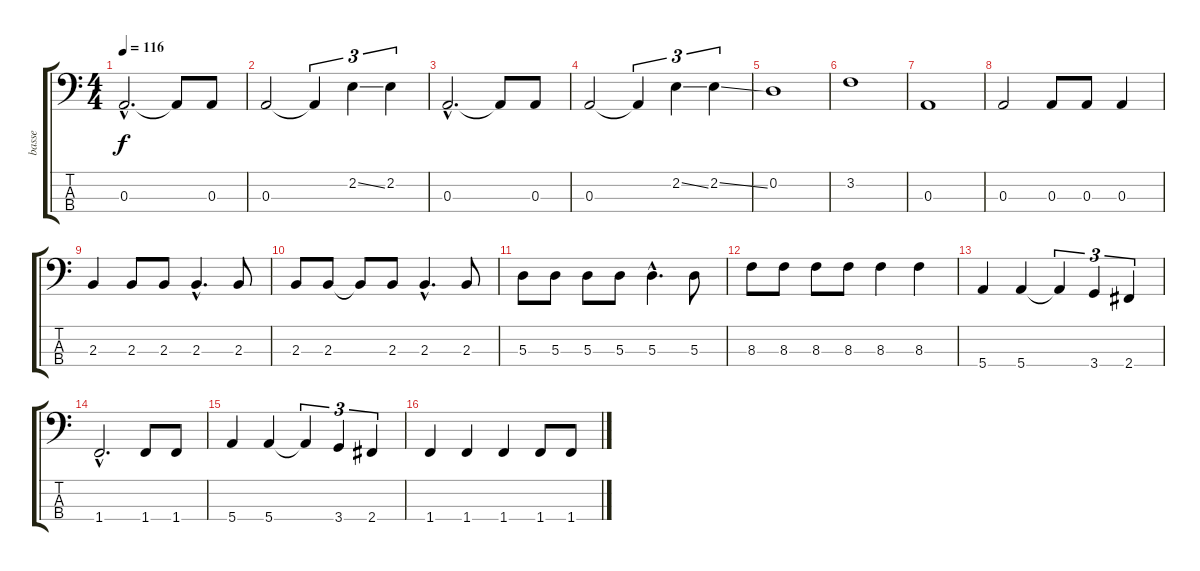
\track ("basse" "basse") {instrument electricbassfinger}
\staff {score tabs}
\tuning (G2 D2 A1 E1) {hide}
\ts (4 4)
\tempo 116
\clef f4
\ks c
0.3{hac}.2{d dy f} 0.3{t}.8 0.3.8 |
0.3.2 0.3{t}.4{tu (3 2)} 2.2{ss}.4{tu (3 2)} 2.2.4{tu (3 2)} |
0.3{hac}.2{d} 0.3{t}.8 0.3.8 |
0.3.2 0.3{t}.4{tu (3 2)} 2.2{ss}.4{tu (3 2)} 2.2{ss}.4{tu (3 2)} |
0.2.1 |
3.2.1 |
0.3.1 |
0.3.2 0.3.8 0.3.8 0.3.4 |
2.3.4 2.3.8 2.3.8 2.3{hac}.4{d} 2.3.8 |
2.3.8 2.3.8 2.3{t}.8 2.3.8 2.3{hac}.4{d} 2.3.8 |
5.3.8 5.3.8 5.3.8 5.3.8 5.3{hac}.4{d} 5.3.8 |
8.3.8 8.3.8 8.3.8 8.3.8 8.3.4 8.3.4 |
5.4.4 5.4.4 5.4{t}.4{tu (3 2)} 3.4.4{tu (3 2)} 2.4.4{tu (3 2)} |
1.4{hac}.2{d} 1.4.8 1.4.8 |
5.4.4 5.4.4 5.4{t}.4{tu (3 2)} 3.4.4{tu (3 2)} 2.4.4{tu (3 2)} |
1.4.4 1.4.4 1.4.4 1.4.8 1.4.8
